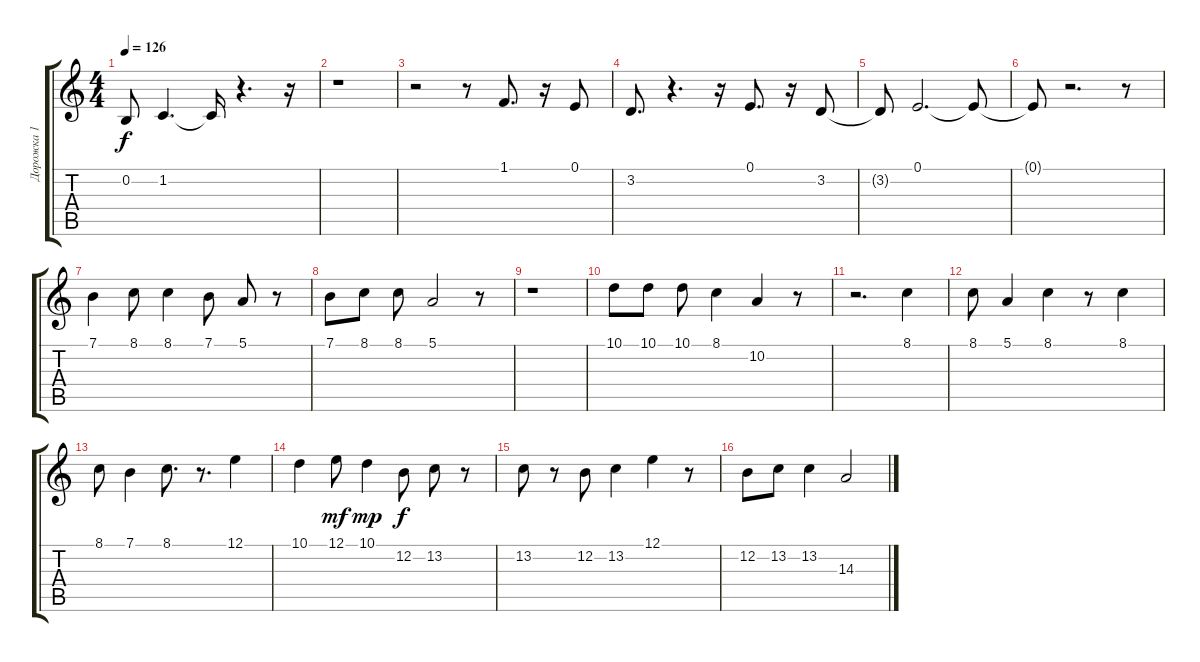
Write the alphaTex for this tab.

\track ("Дорожка 1" "Дорожка 1") {instrument acousticgrandpiano}
\staff {score tabs}
\tuning (E4 B3 G3 D3 A2 E2) {hide}
\ts (4 4)
\tempo 126
\clef g2
\ks c
0.2{t}.8{dy f} 1.2.4{d} 1.2{t}.16 r.4{d} r.16 |
r.1 |
r.2 r.8 1.1.8{d} r.16 0.1.8 |
3.2.8{d} r.4{d} r.16 0.1.8{d} r.16 3.2.8 |
3.2{t}.8 0.1.2{d} 0.1{t}.8 |
0.1{t}.8 r.2{d} r.8 |
7.1.4 8.1.8 8.1.4 7.1.8 5.1.8 r.8 |
7.1.8 8.1.8 8.1.8 5.1.2 r.8 |
r.1 |
10.1.8 10.1.8 10.1.8 8.1.4 10.2.4 r.8 |
r.2{d} 8.1.4 |
8.1.8 5.1.4 8.1.4 r.8 8.1.4 |
8.1.8 7.1.4 8.1.8{d} r.8{d} 12.1.4 |
10.1.4 12.1.8{dy mf} 10.1.4{dy mp} 12.2.8{dy f} 13.2.8 r.8 |
13.2.8 r.8 12.2.8 13.2.4 12.1.4 r.8 |
12.2.8 13.2.8 13.2.4 14.3.2
